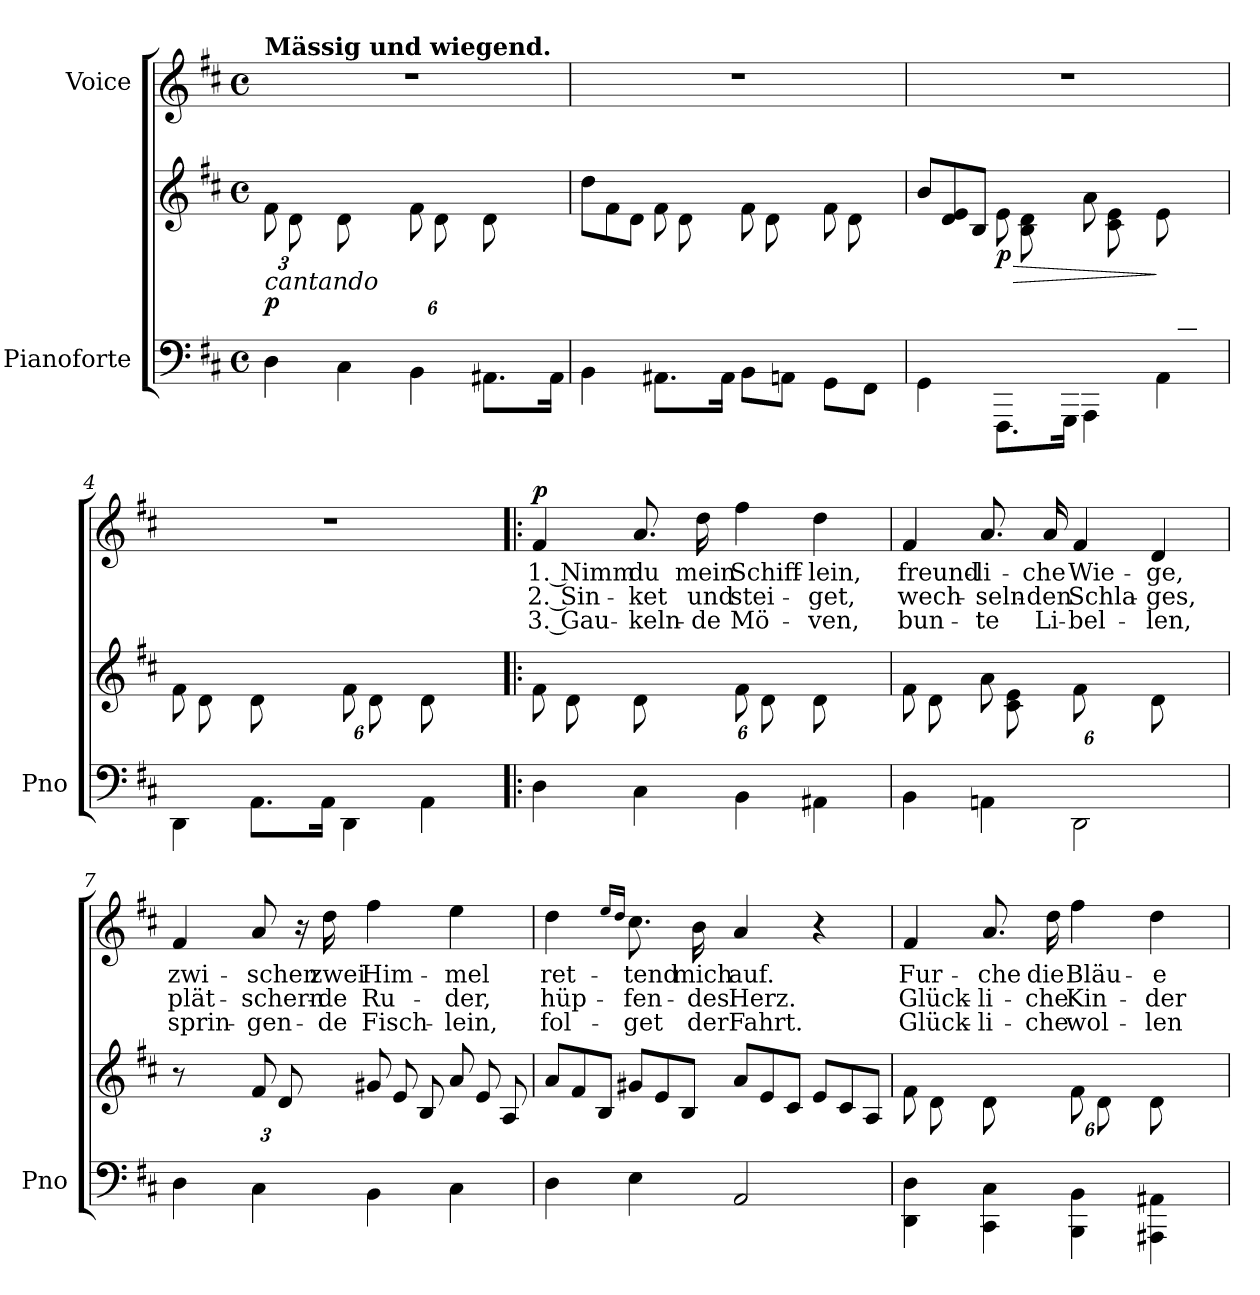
**kern	**kern	**dynam	**kern	**text	**text	**text	**dynam
*part2	*part2	*part2	*part1	*part1	*part1	*part1	*part1
*staff3	*staff2	*staff2/3	*staff1	*staff1	*staff1	*staff1	*staff1
*I"Pianoforte	*	*	*I"Voice	*	*	*	*
*I'Pno	*	*	*	*	*	*	*
*clefF4	*clefG2	*	*clefG2	*	*	*	*
*k[f#c#]	*k[f#c#]	*	*k[f#c#]	*	*	*	*
*M4/4	*M4/4	*	*M4/4	*	*	*	*
*met(c)	*met(c)	*	*met(c)	*	*	*	*
=1	=1	=1	=1	=1	=1	=1	=1
*^	*	*	*	*	*	*	*
*	*	*Xbrackettup	*	*	*	*	*	*
!	!	!	!	!LO:TX:a:B:t=Mässig und wiegend.	!	!	!	!
!LO:TX:a:i:t=cantando	!	!	!	!	!	!	!	!
!	!	!	!LO:DY:a=2	!	!	!	!	!
6ryy	4D\	12f#\L	p	1r	.	.	.	.
.	.	12d\	.	.	.	.	.	.
12F#/J	.	12ryy	.	.	.	.	.	.
*	*	*Xtuplet	*	*	*	*	*	*
12ryy	4C#\	12d\L	.	.	.	.	.	.
12F#/	.	6ryy	.	.	.	.	.	.
12D/J	.	.	.	.	.	.	.	.
6ryy	4BB\	12f#\L	.	.	.	.	.	.
.	.	12d\	.	.	.	.	.	.
12F#/J	.	12ryy	.	.	.	.	.	.
12ryy	8.AA#X\L	12d\L	.	.	.	.	.	.
12F#/	.	6ryy	.	.	.	.	.	.
12D/J	.	.	.	.	.	.	.	.
.	16AA#\Jk	.	.	.	.	.	.	.
=2	=2	=2	=2	=2	=2	=2	=2	=2
12%5ryy	4BB\	12dd\L	.	1r	.	.	.	.
.	.	12f#\	.	.	.	.	.	.
.	.	12d\J	.	.	.	.	.	.
.	8.AA#X\L	12f#\L	.	.	.	.	.	.
.	.	12d\	.	.	.	.	.	.
12F#/J	.	12ryy	.	.	.	.	.	.
.	16AA#\Jk	.	.	.	.	.	.	.
6ryy	8BB\L	12f#\L	.	.	.	.	.	.
.	.	12d\	.	.	.	.	.	.
.	8AAn\J	.	.	.	.	.	.	.
12F#/J	.	12ryy	.	.	.	.	.	.
6ryy	8GG\L	12f#\L	.	.	.	.	.	.
.	.	12d\	.	.	.	.	.	.
.	8FF#\J	.	.	.	.	.	.	.
12F#/J	.	12ryy	.	.	.	.	.	.
=3	=3	=3	=3	=3	=3	=3	=3	=3
12%5ryy	4GG\	12b/L	.	1r	.	.	.	.
.	.	12d/ 12e/	.	.	.	.	.	.
.	.	12B/J	.	.	.	.	.	.
!	!	!	!LO:HP:b	!	!	!	!	!
!	!	!	!LO:DY:n=1:b	!	!	!	!	!
.	8.FFF#\L	12e\L	> p	.	.	.	.	.
.	.	12B\ 12d\	.	.	.	.	.	.
12E/J	.	12ryy	.	.	.	.	.	.
.	16GGG\Jk	.	.	.	.	.	.	.
6ryy	4AAA\	12a\L	.	.	.	.	.	.
.	.	12c#\ 12e\	.	.	.	.	.	.
12G/J	.	12ryy	.	.	.	.	.	.
12ryy	4AA\	12e\L	]	.	.	.	.	.
12G/ 12c#/	.	6ryy	.	.	.	.	.	.
12E/J	.	.	.	.	.	.	.	.
!!LO:LB:g=z
=4	=4	=4	=4	=4	=4	=4	=4	=4
6ryy	4DD\	12f#\L	.	1r	.	.	.	.
.	.	12d\	.	.	.	.	.	.
12F#/J	.	12ryy	.	.	.	.	.	.
12ryy	8.AA\L	12d\L	.	.	.	.	.	.
12F#/	.	6ryy	.	.	.	.	.	.
12D/J	.	.	.	.	.	.	.	.
.	16AA\Jk	.	.	.	.	.	.	.
6ryy	4DD\	12f#\L	.	.	.	.	.	.
.	.	12d\	.	.	.	.	.	.
12F#/J	.	12ryy	.	.	.	.	.	.
12ryy	4AA\	12d\L	.	.	.	.	.	.
12F#/	.	6ryy	.	.	.	.	.	.
12D/J	.	.	.	.	.	.	.	.
=5!|:	=5!|:	=5!|:	=5!|:	=5!|:	=5!|:	=5!|:	=5!|:	=5!|:
!	!	!	!	!	!LO:LY:b	!LO:LY:b	!LO:LY:b	!LO:DY:a
6ryy	4D\	12f#\L	.	4f#/	1. Nimm	2. Sin-	3. Gau-	p
.	.	12d\	.	.	.	.	.	.
12F#/J	.	12ryy	.	.	.	.	.	.
!	!	!	!	!	!LO:LY:b	!LO:LY:b	!LO:LY:b	!
12ryy	4C#\	12d\L	.	8.a/	du	-ket	-keln-	.
12F#/	.	6ryy	.	.	.	.	.	.
12D/J	.	.	.	.	.	.	.	.
!	!	!	!	!	!LO:LY:b	!LO:LY:b	!LO:LY:b	!
.	.	.	.	16dd\	mein	und	-de	.
!	!	!	!	!	!LO:LY:b	!LO:LY:b	!LO:LY:b	!
6ryy	4BB\	12f#\L	.	4ff#\	Schiff-	stei-	Mö-	.
.	.	12d\	.	.	.	.	.	.
12F#/J	.	12ryy	.	.	.	.	.	.
!	!	!	!	!	!LO:LY:b	!LO:LY:b	!LO:LY:b	!
12ryy	4AA#X\	12d\L	.	4dd\	-lein,	-get,	-ven,	.
12F#/	.	6ryy	.	.	.	.	.	.
12D/J	.	.	.	.	.	.	.	.
=6	=6	=6	=6	=6	=6	=6	=6	=6
!	!	!	!	!	!LO:LY:b	!LO:LY:b	!LO:LY:b	!
6ryy	4BB\	12f#\L	.	4f#/	freund-	wech-	bun-	.
.	.	12d\	.	.	.	.	.	.
12F#/J	.	12ryy	.	.	.	.	.	.
!	!	!	!	!	!LO:LY:b	!LO:LY:b	!LO:LY:b	!
6ryy	4AAn\	12a\L	.	8.a/	-li-	-seln-	-te	.
.	.	12c#\ 12e\	.	.	.	.	.	.
12G/J	.	12ryy	.	.	.	.	.	.
!	!	!	!	!	!LO:LY:b	!LO:LY:b	!LO:LY:b	!
.	.	.	.	16a/	-che	-den	Li-	.
!	!	!	!	!	!LO:LY:b	!LO:LY:b	!LO:LY:b	!
12ryy	2DD\	12f#\L	.	4f#/	Wie-	Schla-	-bel-	.
12A/	.	6ryy	.	.	.	.	.	.
12F#/J	.	.	.	.	.	.	.	.
!	!	!	!	!	!LO:LY:b	!LO:LY:b	!LO:LY:b	!
12ryy	.	12d\L	.	4d/	-ge,	-ges,	-len,	.
12F#/	.	6ryy	.	.	.	.	.	.
12D/J	.	.	.	.	.	.	.	.
=7	=7	=7	=7	=7	=7	=7	=7	=7
!	!	!	!	!	!LO:LY:b	!LO:LY:b	!LO:LY:b	!
12ryy	4D\	12r	.	4f#/	zwi-	plät-	sprin-	.
12F#/L	.	6ryy	.	.	.	.	.	.
12A/J	.	.	.	.	.	.	.	.
!	!	!	!	!	!LO:LY:b	!LO:LY:b	!LO:LY:b	!
6ryy	4C#\	12f#/L	.	8a/	-schen	-schern-	-gen-	.
.	.	12d/	.	.	.	.	.	.
.	.	.	.	16r	.	.	.	.
12F#/J	.	12ryy	.	.	.	.	.	.
!	!	!	!	!	!LO:LY:b	!LO:LY:b	!LO:LY:b	!
.	.	.	.	16dd\	zwei	-de	-de	.
!	!	!	!	!	!LO:LY:b	!LO:LY:b	!LO:LY:b	!
2ryy	4BB\	12g#X/L	.	4ff#\	Him-	Ru-	Fisch-	.
.	.	12e/	.	.	.	.	.	.
.	.	12B/J	.	.	.	.	.	.
!	!	!	!	!	!LO:LY:b	!LO:LY:b	!LO:LY:b	!
.	4C#\	12a/L	.	4ee\	-mel	-der,	-lein,	.
.	.	12e/	.	.	.	.	.	.
.	.	12A/J	.	.	.	.	.	.
*v	*v	*	*	*	*	*	*	*
!!LO:LB:g=z
=8	=8	=8	=8	=8	=8	=8	=8
!	!	!	!	!LO:LY:b	!LO:LY:b	!LO:LY:b	!
4D\	12a/L	.	4dd\	ret-	hüp-	fol-	.
.	12f#/	.	.	.	.	.	.
.	12B/J	.	.	.	.	.	.
.	.	.	16qee/LL	.	.	.	.
.	.	.	16qdd/JJ	.	.	.	.
!	!	!	!	!LO:LY:b	!LO:LY:b	!LO:LY:b	!
4E\	12g#X/L	.	8.cc#\	-tend	-fen-	-get	.
.	12e/	.	.	.	.	.	.
.	12B/J	.	.	.	.	.	.
!	!	!	!	!LO:LY:b	!LO:LY:b	!LO:LY:b	!
.	.	.	16b\	mich	-des	der	.
!	!	!	!	!LO:LY:b	!LO:LY:b	!LO:LY:b	!
2AA/	12a/L	.	4a/	auf.	Herz.	Fahrt.	.
.	12e/	.	.	.	.	.	.
.	12c#/J	.	.	.	.	.	.
.	12e/L	.	4r	.	.	.	.
.	12c#/	.	.	.	.	.	.
.	12A/J	.	.	.	.	.	.
=9	=9	=9	=9	=9	=9	=9	=9
*^	*	*	*	*	*	*	*
!	!	!	!	!	!LO:LY:b	!LO:LY:b	!LO:LY:b	!
6ryy	4DD\ 4D\	12f#\L	.	4f#/	Fur-	Glück-	Glück-	.
.	.	12d\	.	.	.	.	.	.
12F#/J	.	12ryy	.	.	.	.	.	.
!	!	!	!	!	!LO:LY:b	!LO:LY:b	!LO:LY:b	!
12ryy	4CC#\ 4C#\	12d\L	.	8.a/	-che	-li-	-li-	.
12F#/	.	6ryy	.	.	.	.	.	.
12D/J	.	.	.	.	.	.	.	.
!	!	!	!	!	!LO:LY:b	!LO:LY:b	!LO:LY:b	!
.	.	.	.	16dd\	die	-che	-che	.
!	!	!	!	!	!LO:LY:b	!LO:LY:b	!LO:LY:b	!
6ryy	4BBB\ 4BB\	12f#\L	.	4ff#\	Bläu-	Kin-	wol-	.
.	.	12d\	.	.	.	.	.	.
12F#/J	.	12ryy	.	.	.	.	.	.
!	!	!	!	!	!LO:LY:b	!LO:LY:b	!LO:LY:b	!
12ryy	4AAA#X\ 4AA#X\	12d\L	.	4dd\	-e	-der	-len	.
12F#/	.	6ryy	.	.	.	.	.	.
12D/J	.	.	.	.	.	.	.	.
*v	*v	*	*	*	*	*	*	*
=	=	=	=	=	=	=	=
*-	*-	*-	*-	*-	*-	*-	*-
